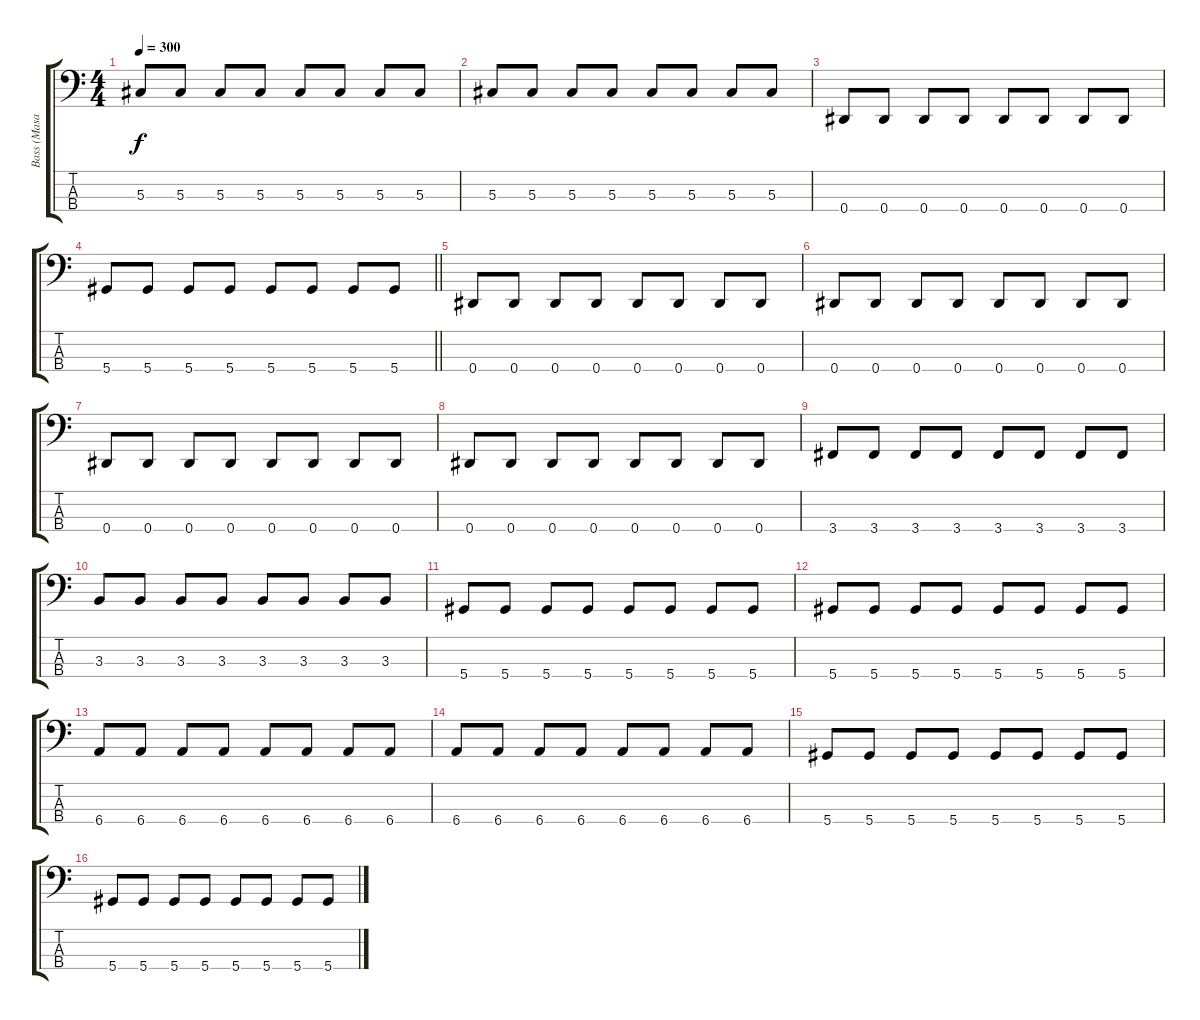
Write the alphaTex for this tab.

\track ("Bass (Masaki)" "Bass (Masa") {instrument electricbassfinger}
\staff {score tabs}
\tuning (Gb2 Db2 Ab1 Eb1) {hide}
\ts (4 4)
\tempo 300
\clef f4
\ks c
5.3.8{dy f} 5.3.8 5.3.8 5.3.8 5.3.8 5.3.8 5.3.8 5.3.8 |
5.3.8 5.3.8 5.3.8 5.3.8 5.3.8 5.3.8 5.3.8 5.3.8 |
0.4.8 0.4.8 0.4.8 0.4.8 0.4.8 0.4.8 0.4.8 0.4.8 |
\barLineRight lightlight
5.4.8 5.4.8 5.4.8 5.4.8 5.4.8 5.4.8 5.4.8 5.4.8 |
0.4.8 0.4.8 0.4.8 0.4.8 0.4.8 0.4.8 0.4.8 0.4.8 |
0.4.8 0.4.8 0.4.8 0.4.8 0.4.8 0.4.8 0.4.8 0.4.8 |
0.4.8 0.4.8 0.4.8 0.4.8 0.4.8 0.4.8 0.4.8 0.4.8 |
0.4.8 0.4.8 0.4.8 0.4.8 0.4.8 0.4.8 0.4.8 0.4.8 |
3.4.8 3.4.8 3.4.8 3.4.8 3.4.8 3.4.8 3.4.8 3.4.8 |
3.3.8 3.3.8 3.3.8 3.3.8 3.3.8 3.3.8 3.3.8 3.3.8 |
5.4.8 5.4.8 5.4.8 5.4.8 5.4.8 5.4.8 5.4.8 5.4.8 |
5.4.8 5.4.8 5.4.8 5.4.8 5.4.8 5.4.8 5.4.8 5.4.8 |
6.4.8 6.4.8 6.4.8 6.4.8 6.4.8 6.4.8 6.4.8 6.4.8 |
6.4.8 6.4.8 6.4.8 6.4.8 6.4.8 6.4.8 6.4.8 6.4.8 |
5.4.8 5.4.8 5.4.8 5.4.8 5.4.8 5.4.8 5.4.8 5.4.8 |
5.4.8 5.4.8 5.4.8 5.4.8 5.4.8 5.4.8 5.4.8 5.4.8
